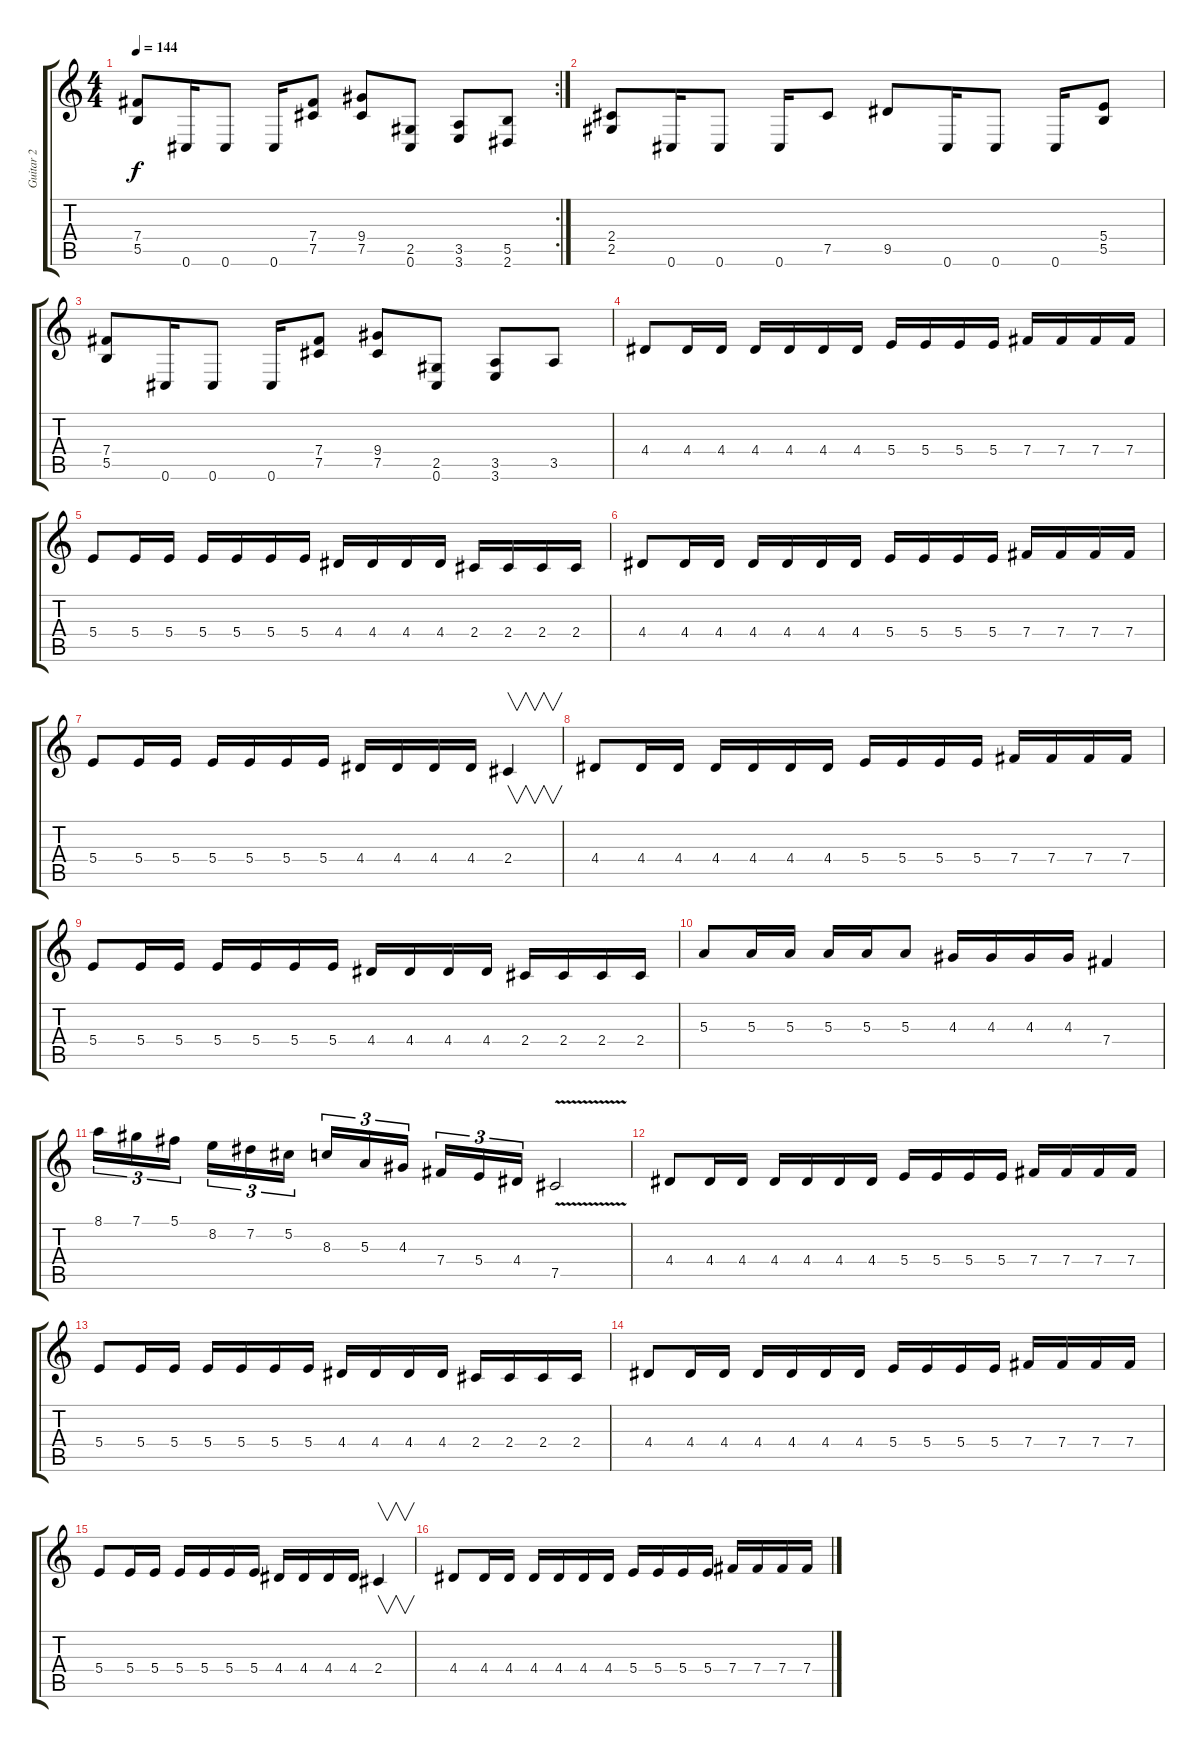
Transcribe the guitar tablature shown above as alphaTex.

\track ("Guitar 2" "Guitar 2") {instrument overdrivenguitar}
\staff {score tabs}
\tuning (Db4 Ab3 E3 B2 Gb2 Db2) {hide}
\rc 2
\ts (4 4)
\tempo 144
\clef g2
\ks c
(7.4 5.5).8{dy f} 0.6.16 0.6.8 0.6.16 (7.4 7.5).8 (9.4 7.5).8 (2.5 0.6).8 (3.5 3.6).8 (5.5 2.6).8 |
(2.4 2.5).8 0.6.16 0.6.8 0.6.16 7.5.8 9.5.8 0.6.16 0.6.8 0.6.16 (5.4 5.5).8 |
(7.4 5.5).8 0.6.16 0.6.8 0.6.16 (7.4 7.5).8 (9.4 7.5).8 (2.5 0.6).8 (3.5 3.6).8 3.5.8 |
4.4.8 4.4.16 4.4.16 4.4.16 4.4.16 4.4.16 4.4.16 5.4.16 5.4.16 5.4.16 5.4.16 7.4.16 7.4.16 7.4.16 7.4.16 |
5.4.8 5.4.16 5.4.16 5.4.16 5.4.16 5.4.16 5.4.16 4.4.16 4.4.16 4.4.16 4.4.16 2.4.16 2.4.16 2.4.16 2.4.16 |
4.4.8 4.4.16 4.4.16 4.4.16 4.4.16 4.4.16 4.4.16 5.4.16 5.4.16 5.4.16 5.4.16 7.4.16 7.4.16 7.4.16 7.4.16 |
5.4.8 5.4.16 5.4.16 5.4.16 5.4.16 5.4.16 5.4.16 4.4.16 4.4.16 4.4.16 4.4.16 2.4.4{v} |
4.4.8 4.4.16 4.4.16 4.4.16 4.4.16 4.4.16 4.4.16 5.4.16 5.4.16 5.4.16 5.4.16 7.4.16 7.4.16 7.4.16 7.4.16 |
5.4.8 5.4.16 5.4.16 5.4.16 5.4.16 5.4.16 5.4.16 4.4.16 4.4.16 4.4.16 4.4.16 2.4.16 2.4.16 2.4.16 2.4.16 |
5.3.8 5.3.16 5.3.16 5.3.16 5.3.16 5.3.8 4.3.16 4.3.16 4.3.16 4.3.16 7.4.4 |
8.1.16{tu (3 2)} 7.1.16{tu (3 2)} 5.1.16{tu (3 2)} 8.2.16{tu (3 2)} 7.2.16{tu (3 2)} 5.2.16{tu (3 2)} 8.3.16{tu (3 2)} 5.3.16{tu (3 2)} 4.3.16{tu (3 2)} 7.4.16{tu (3 2)} 5.4.16{tu (3 2)} 4.4.16{tu (3 2)} 7.5{v}.2 |
4.4.8 4.4.16 4.4.16 4.4.16 4.4.16 4.4.16 4.4.16 5.4.16 5.4.16 5.4.16 5.4.16 7.4.16 7.4.16 7.4.16 7.4.16 |
5.4.8 5.4.16 5.4.16 5.4.16 5.4.16 5.4.16 5.4.16 4.4.16 4.4.16 4.4.16 4.4.16 2.4.16 2.4.16 2.4.16 2.4.16 |
4.4.8 4.4.16 4.4.16 4.4.16 4.4.16 4.4.16 4.4.16 5.4.16 5.4.16 5.4.16 5.4.16 7.4.16 7.4.16 7.4.16 7.4.16 |
5.4.8 5.4.16 5.4.16 5.4.16 5.4.16 5.4.16 5.4.16 4.4.16 4.4.16 4.4.16 4.4.16 2.4.4{v} |
4.4.8 4.4.16 4.4.16 4.4.16 4.4.16 4.4.16 4.4.16 5.4.16 5.4.16 5.4.16 5.4.16 7.4.16 7.4.16 7.4.16 7.4.16
